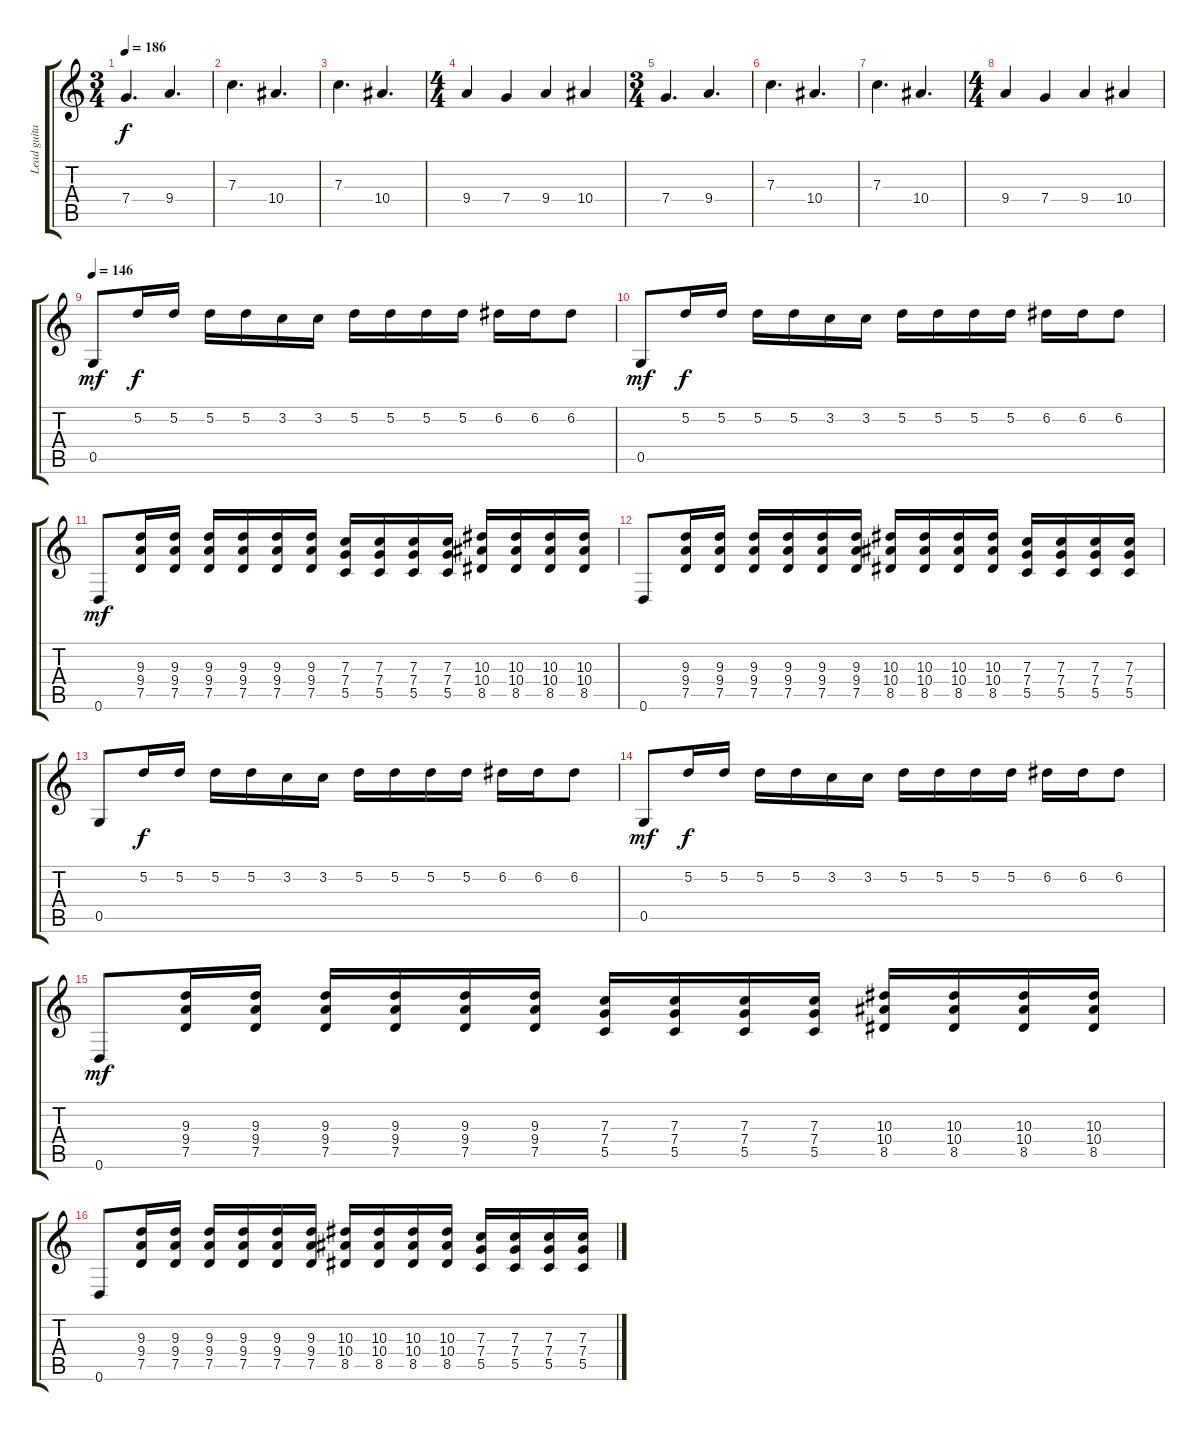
\track ("Lead guitar 1" "Lead guita") {instrument distortionguitar}
\staff {score tabs}
\tuning (D4 A3 F3 C3 G2 D2) {hide}
\ts (3 4)
\tempo 186
\clef g2
\ks c
7.4.4{d dy f} 9.4.4{d} |
7.3.4{d} 10.4.4{d} |
7.3.4{d} 10.4.4{d} |
\ts (4 4)
9.4.4 7.4.4 9.4.4 10.4.4 |
\ts (3 4)
7.4.4{d} 9.4.4{d} |
7.3.4{d} 10.4.4{d} |
7.3.4{d} 10.4.4{d} |
\ts (4 4)
9.4.4 7.4.4 9.4.4 10.4.4 |
\tempo 146
0.5.8{dy mf} 5.2.16{dy f} 5.2.16 5.2.16 5.2.16 3.2.16 3.2.16 5.2.16 5.2.16 5.2.16 5.2.16 6.2.16 6.2.16 6.2.8 |
0.5.8{dy mf} 5.2.16{dy f} 5.2.16 5.2.16 5.2.16 3.2.16 3.2.16 5.2.16 5.2.16 5.2.16 5.2.16 6.2.16 6.2.16 6.2.8 |
0.6.8{dy mf} (9.3 9.4 7.5).16 (9.3 9.4 7.5).16 (9.3 9.4 7.5).16 (9.3 9.4 7.5).16 (9.3 9.4 7.5).16 (9.3 9.4 7.5).16 (7.3 7.4 5.5).16 (7.3 7.4 5.5).16 (7.3 7.4 5.5).16 (7.3 7.4 5.5).16 (10.3 10.4 8.5).16 (10.3 10.4 8.5).16 (10.3 10.4 8.5).16 (10.3 10.4 8.5).16 |
0.6.8 (9.3 9.4 7.5).16 (9.3 9.4 7.5).16 (9.3 9.4 7.5).16 (9.3 9.4 7.5).16 (9.3 9.4 7.5).16 (9.3 9.4 7.5).16 (10.3 10.4 8.5).16 (10.3 10.4 8.5).16 (10.3 10.4 8.5).16 (10.3 10.4 8.5).16 (7.3 7.4 5.5).16 (7.3 7.4 5.5).16 (7.3 7.4 5.5).16 (7.3 7.4 5.5).16 |
0.5.8 5.2.16{dy f} 5.2.16 5.2.16 5.2.16 3.2.16 3.2.16 5.2.16 5.2.16 5.2.16 5.2.16 6.2.16 6.2.16 6.2.8 |
0.5.8{dy mf} 5.2.16{dy f} 5.2.16 5.2.16 5.2.16 3.2.16 3.2.16 5.2.16 5.2.16 5.2.16 5.2.16 6.2.16 6.2.16 6.2.8 |
0.6.8{dy mf} (9.3 9.4 7.5).16 (9.3 9.4 7.5).16 (9.3 9.4 7.5).16 (9.3 9.4 7.5).16 (9.3 9.4 7.5).16 (9.3 9.4 7.5).16 (7.3 7.4 5.5).16 (7.3 7.4 5.5).16 (7.3 7.4 5.5).16 (7.3 7.4 5.5).16 (10.3 10.4 8.5).16 (10.3 10.4 8.5).16 (10.3 10.4 8.5).16 (10.3 10.4 8.5).16 |
0.6.8 (9.3 9.4 7.5).16 (9.3 9.4 7.5).16 (9.3 9.4 7.5).16 (9.3 9.4 7.5).16 (9.3 9.4 7.5).16 (9.3 9.4 7.5).16 (10.3 10.4 8.5).16 (10.3 10.4 8.5).16 (10.3 10.4 8.5).16 (10.3 10.4 8.5).16 (7.3 7.4 5.5).16 (7.3 7.4 5.5).16 (7.3 7.4 5.5).16 (7.3 7.4 5.5).16
